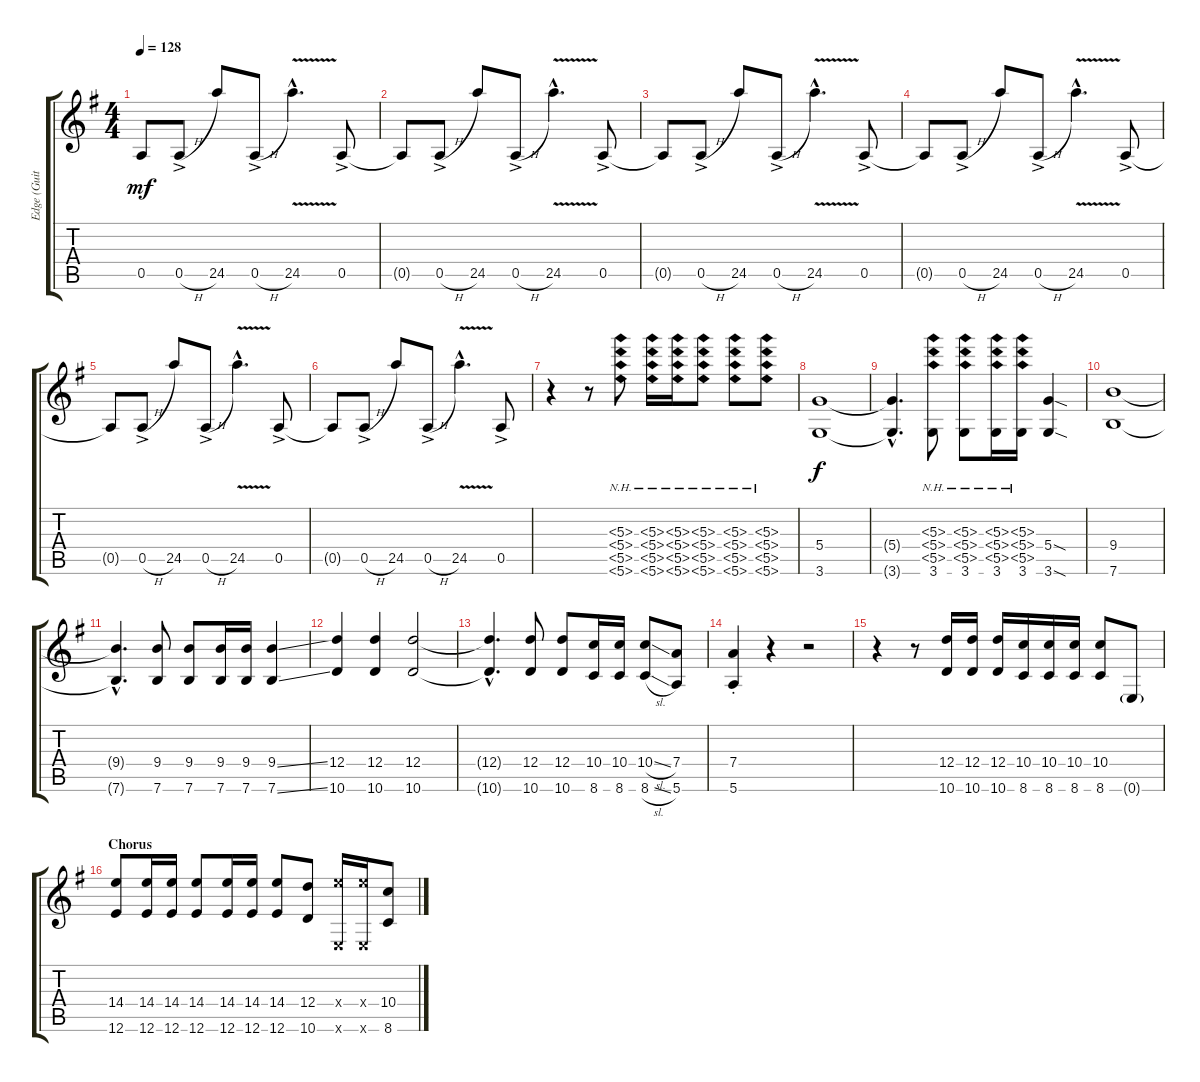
\track ("Edge (Guitar1)" "Edge (Guit") {instrument distortionguitar}
\staff {score tabs}
\tuning (E4 B3 G3 D3 A2 E2) {hide}
\ts (4 4)
\tempo 128
\clef g2
\ks g
0.5{t}.8{dy mf} 0.5{h ac}.8 24.5.8 0.5{h ac}.8 24.5{v hac}.4{d} 0.5{ac}.8 |
0.5{t}.8 0.5{h ac}.8 24.5.8 0.5{h ac}.8 24.5{v hac}.4{d} 0.5{ac}.8 |
0.5{t}.8 0.5{h ac}.8 24.5.8 0.5{h ac}.8 24.5{v hac}.4{d} 0.5{ac}.8 |
0.5{t}.8 0.5{h ac}.8 24.5.8 0.5{h ac}.8 24.5{v hac}.4{d} 0.5{ac}.8 |
0.5{t}.8 0.5{h ac}.8 24.5.8 0.5{h ac}.8 24.5{v hac}.4{d} 0.5{ac}.8 |
0.5{t}.8 0.5{h ac}.8 24.5.8 0.5{h ac}.8 24.5{v hac}.4{d} 0.5{ac}.8 |
r.4{volume 9} r.8 (5.3{nh} 5.4{nh} 5.5{nh} 5.6{nh}).8 (5.3{nh} 5.4{nh} 5.5{nh} 5.6{nh}).16 (5.3{nh} 5.4{nh} 5.5{nh} 5.6{nh}).16 (5.3{nh} 5.4{nh} 5.5{nh} 5.6{nh}).8 (5.3{nh} 5.4{nh} 5.5{nh} 5.6{nh}).8 (5.3{nh} 5.4{nh} 5.5{nh} 5.6{nh}).8 |
(5.4 3.6).1{dy f} |
(5.4{hac t} 3.6{hac t}).4{d} (5.3{nh} 5.4{nh} 5.5{nh} 3.6).8 (5.3{nh} 5.4{nh} 5.5{nh} 3.6).8 (5.3{nh} 5.4{nh} 5.5{nh} 3.6).16 (5.3{nh} 5.4{nh} 5.5{nh} 3.6).16 (5.4{sod} 3.6{sod}).4 |
(9.4 7.6).1 |
(9.4{hac t} 7.6{hac t}).4{d} (9.4 7.6).8 (9.4 7.6).8 (9.4 7.6).16 (9.4 7.6).16 (9.4{ss} 7.6{ss}).4 |
(12.4 10.6).4 (12.4 10.6).4 (12.4 10.6).2 |
(12.4{hac t} 10.6{hac t}).4{d} (12.4 10.6).8 (12.4 10.6).8 (10.4 8.6).16 (10.4 8.6).16 (10.4{sl} 8.6{sl}).8 (7.4 5.6).8 |
(7.4{st} 5.6).4 r.4 r.2 |
r.4 r.8 (12.4 10.6).16 (12.4 10.6).16 (12.4 10.6).16 (10.4 8.6).16 (10.4 8.6).16 (10.4 8.6).16 (10.4 8.6).8 0.6{g}.8 |
\section ("" "Chorus")
(14.4 12.6).8{volume 13} (14.4 12.6).16 (14.4 12.6).16 (14.4 12.6).8 (14.4 12.6).16 (14.4 12.6).16 (14.4 12.6).8 (12.4 10.6).8 (14.4{x} 0.6{x}).16 (14.4{x} 0.6{x}).16 (10.4 8.6).8
